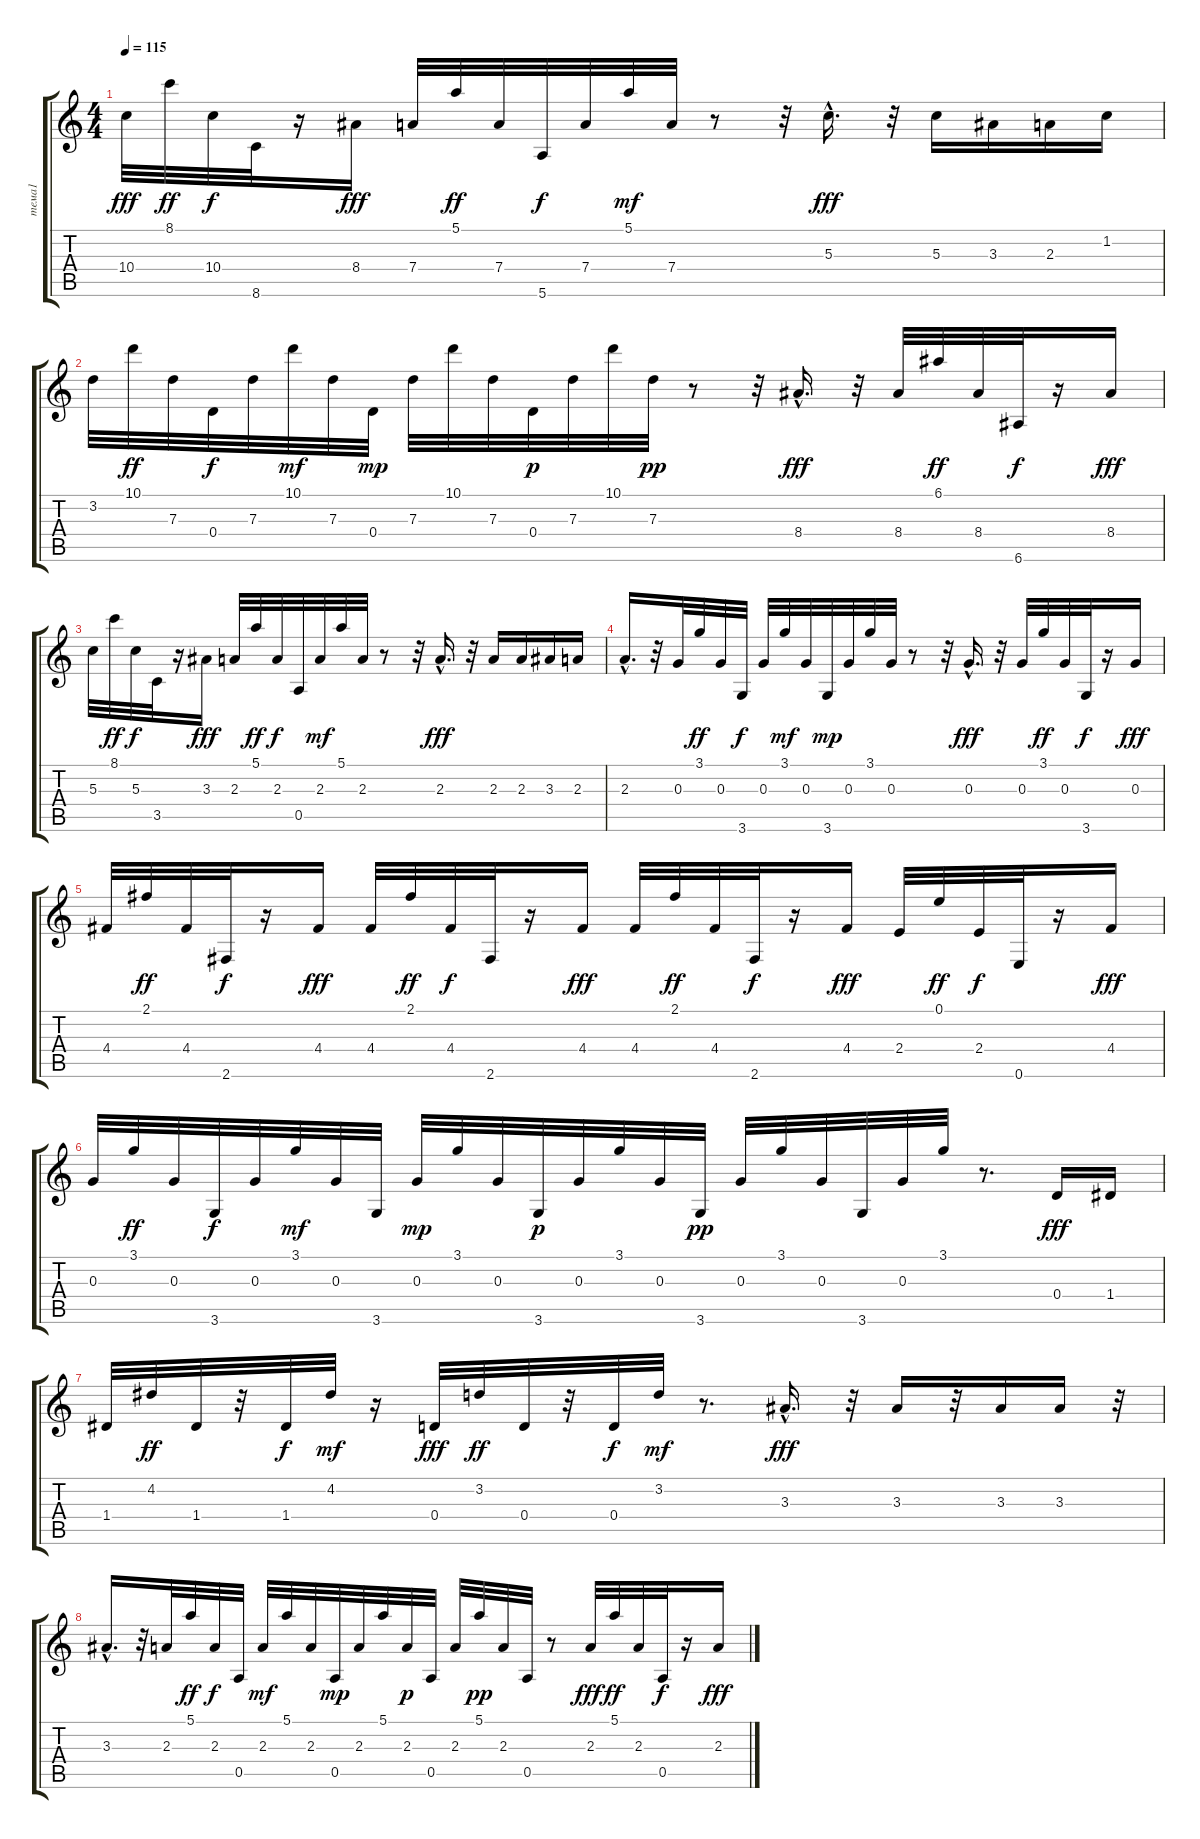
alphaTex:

\track ("тема1" "тема1") {instrument overdrivenguitar}
\staff {score tabs}
\tuning (E4 B3 G3 D3 A2 E2) {hide}
\ts (4 4)
\tempo 115
\clef g2
\ks c
10.4.32{dy fff} 8.1.32{dy ff} 10.4.32{dy f} 8.6.32 r.16 8.4.16{dy fff} 7.4.32 5.1.32{dy ff} 7.4.32 5.6.32{dy f} 7.4.32 5.1.32{dy mf} 7.4.32 r.8 r.32 5.3{hac}.16{d dy fff} r.32 5.3.16 3.3.16 2.3.16 1.2.16 |
3.2.32 10.1.32{dy ff} 7.3.32 0.4.32{dy f} 7.3.32 10.1.32{dy mf} 7.3.32 0.4.32{dy mp} 7.3.32 10.1.32 7.3.32 0.4.32{dy p} 7.3.32 10.1.32 7.3.32{dy pp} r.8 r.32 8.4{hac}.16{d dy fff} r.32 8.4.32 6.1.32{dy ff} 8.4.32 6.6.32{dy f} r.16 8.4.16{dy fff} |
5.3.32 8.1.32{dy ff} 5.3.32{dy f} 3.5.32 r.16 3.3.16{dy fff} 2.3.32 5.1.32{dy ff} 2.3.32{dy f} 0.5.32 2.3.32{dy mf} 5.1.32 2.3.32 r.8 r.32 2.3{hac}.16{d dy fff} r.32 2.3.16 2.3.16 3.3.16 2.3.16 |
2.3{hac}.16{d} r.32 0.3.32 3.1.32{dy ff} 0.3.32 3.6.32{dy f} 0.3.32 3.1.32{dy mf} 0.3.32 3.6.32{dy mp} 0.3.32 3.1.32 0.3.32 r.8 r.32 0.3{hac}.16{d dy fff} r.32 0.3.32 3.1.32{dy ff} 0.3.32 3.6.32{dy f} r.16 0.3.16{dy fff} |
4.4.32 2.1.32{dy ff} 4.4.32 2.6.32{dy f} r.16 4.4.16{dy fff} 4.4.32 2.1.32{dy ff} 4.4.32{dy f} 2.6.32 r.16 4.4.16{dy fff} 4.4.32 2.1.32{dy ff} 4.4.32 2.6.32{dy f} r.16 4.4.16{dy fff} 2.4.32 0.1.32{dy ff} 2.4.32{dy f} 0.6.32 r.16 4.4.16{dy fff} |
0.3.32 3.1.32{dy ff} 0.3.32 3.6.32{dy f} 0.3.32 3.1.32{dy mf} 0.3.32 3.6.32 0.3.32{dy mp} 3.1.32 0.3.32 3.6.32{dy p} 0.3.32 3.1.32 0.3.32 3.6.32{dy pp} 0.3.32 3.1.32 0.3.32 3.6.32 0.3.32 3.1.32 r.8{d} 0.4.16{dy fff} 1.4.16 |
1.4.32 4.2.32{dy ff} 1.4.32 r.32 1.4.32{dy f} 4.2.32{dy mf} r.16 0.4.32{dy fff} 3.2.32{dy ff} 0.4.32 r.32 0.4.32{dy f} 3.2.32{dy mf} r.8{d} 3.3{hac}.16{d dy fff} r.32 3.3.16 r.32 3.3.16{balance 15} 3.3.16 r.32 |
3.3{hac}.16{d balance 0} r.32 2.3.32 5.1.32{dy ff balance 16} 2.3.32{dy f} 0.5.32 2.3.32{dy mf} 5.1.32 2.3.32 0.5.32{dy mp} 2.3.32 5.1.32 2.3.32{dy p} 0.5.32 2.3.32{balance 0} 5.1.32{dy pp balance 0} 2.3.32 0.5.32 r.8 2.3.32{dy fff balance 8} 5.1.32{dy ff} 2.3.32 0.5.32{dy f} r.16 2.3.16{dy fff}
